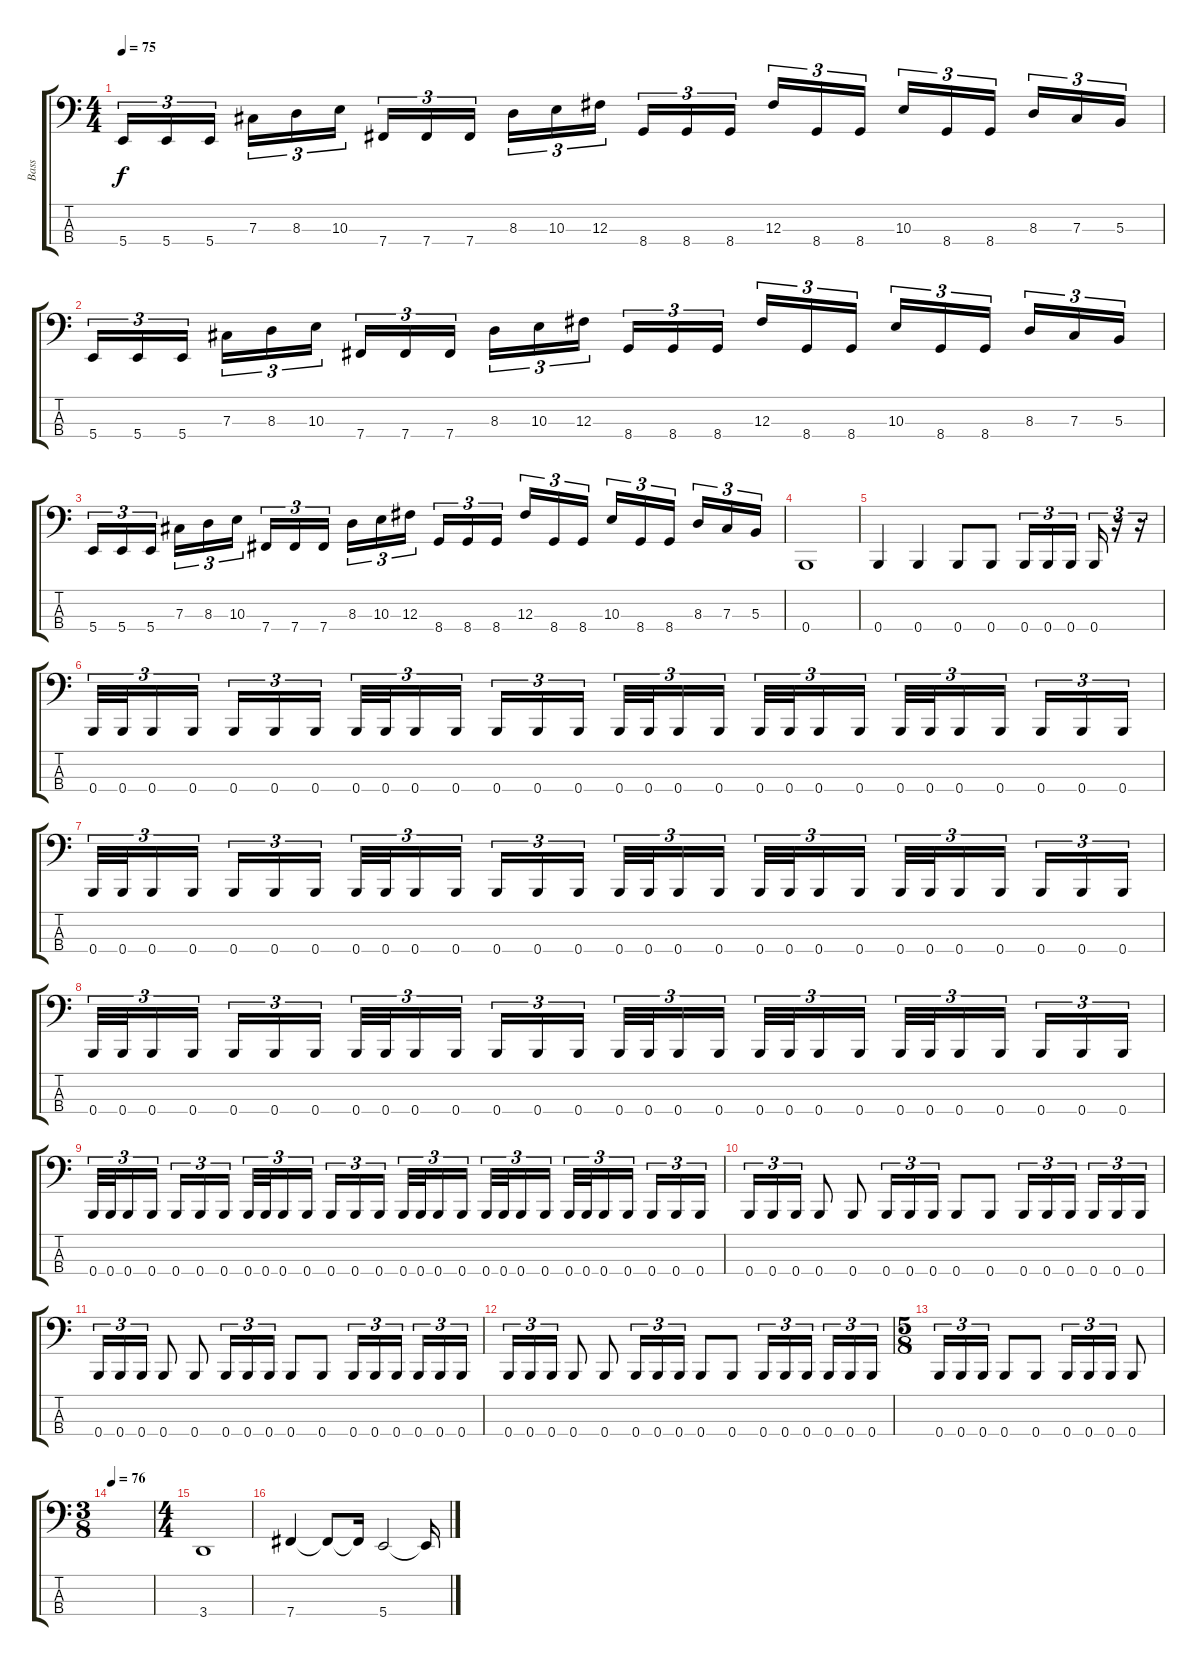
\track ("Bass" "Bass") {instrument electricbasspick}
\staff {score tabs}
\tuning (E2 B1 Gb1 B0) {hide}
\ts (4 4)
\tempo 75
\clef f4
\ks c
5.4.16{tu (3 2) dy f} 5.4.16{tu (3 2)} 5.4.16{tu (3 2) beam splitsecondary} 7.3.16{tu (3 2)} 8.3.16{tu (3 2)} 10.3.16{tu (3 2)} 7.4.16{tu (3 2)} 7.4.16{tu (3 2)} 7.4.16{tu (3 2) beam splitsecondary} 8.3.16{tu (3 2)} 10.3.16{tu (3 2)} 12.3.16{tu (3 2)} 8.4.16{tu (3 2)} 8.4.16{tu (3 2)} 8.4.16{tu (3 2) beam splitsecondary} 12.3.16{tu (3 2)} 8.4.16{tu (3 2)} 8.4.16{tu (3 2)} 10.3.16{tu (3 2)} 8.4.16{tu (3 2)} 8.4.16{tu (3 2) beam splitsecondary} 8.3.16{tu (3 2)} 7.3.16{tu (3 2)} 5.3.16{tu (3 2)} |
5.4.16{tu (3 2)} 5.4.16{tu (3 2)} 5.4.16{tu (3 2) beam splitsecondary} 7.3.16{tu (3 2)} 8.3.16{tu (3 2)} 10.3.16{tu (3 2)} 7.4.16{tu (3 2)} 7.4.16{tu (3 2)} 7.4.16{tu (3 2) beam splitsecondary} 8.3.16{tu (3 2)} 10.3.16{tu (3 2)} 12.3.16{tu (3 2)} 8.4.16{tu (3 2)} 8.4.16{tu (3 2)} 8.4.16{tu (3 2) beam splitsecondary} 12.3.16{tu (3 2)} 8.4.16{tu (3 2)} 8.4.16{tu (3 2)} 10.3.16{tu (3 2)} 8.4.16{tu (3 2)} 8.4.16{tu (3 2) beam splitsecondary} 8.3.16{tu (3 2)} 7.3.16{tu (3 2)} 5.3.16{tu (3 2)} |
5.4.16{tu (3 2)} 5.4.16{tu (3 2)} 5.4.16{tu (3 2) beam splitsecondary} 7.3.16{tu (3 2)} 8.3.16{tu (3 2)} 10.3.16{tu (3 2)} 7.4.16{tu (3 2)} 7.4.16{tu (3 2)} 7.4.16{tu (3 2) beam splitsecondary} 8.3.16{tu (3 2)} 10.3.16{tu (3 2)} 12.3.16{tu (3 2)} 8.4.16{tu (3 2)} 8.4.16{tu (3 2)} 8.4.16{tu (3 2) beam splitsecondary} 12.3.16{tu (3 2)} 8.4.16{tu (3 2)} 8.4.16{tu (3 2)} 10.3.16{tu (3 2)} 8.4.16{tu (3 2)} 8.4.16{tu (3 2) beam splitsecondary} 8.3.16{tu (3 2)} 7.3.16{tu (3 2)} 5.3.16{tu (3 2)} |
0.4.1 |
0.4.4 0.4.4 0.4.8 0.4.8 0.4.16{tu (3 2)} 0.4.16{tu (3 2)} 0.4.16{tu (3 2) beam splitsecondary} 0.4.16{tu (3 2)} r.16{tu (3 2)} r.16{tu (3 2)} |
0.4.32{tu (3 2)} 0.4.32{tu (3 2)} 0.4.16{tu (3 2)} 0.4.16{tu (3 2) beam splitsecondary} 0.4.16{tu (3 2)} 0.4.16{tu (3 2)} 0.4.16{tu (3 2)} 0.4.32{tu (3 2)} 0.4.32{tu (3 2)} 0.4.16{tu (3 2)} 0.4.16{tu (3 2) beam splitsecondary} 0.4.16{tu (3 2)} 0.4.16{tu (3 2)} 0.4.16{tu (3 2)} 0.4.32{tu (3 2)} 0.4.32{tu (3 2)} 0.4.16{tu (3 2)} 0.4.16{tu (3 2) beam splitsecondary} 0.4.32{tu (3 2)} 0.4.32{tu (3 2)} 0.4.16{tu (3 2)} 0.4.16{tu (3 2)} 0.4.32{tu (3 2)} 0.4.32{tu (3 2)} 0.4.16{tu (3 2)} 0.4.16{tu (3 2) beam splitsecondary} 0.4.16{tu (3 2)} 0.4.16{tu (3 2)} 0.4.16{tu (3 2)} |
0.4.32{tu (3 2)} 0.4.32{tu (3 2)} 0.4.16{tu (3 2)} 0.4.16{tu (3 2) beam splitsecondary} 0.4.16{tu (3 2)} 0.4.16{tu (3 2)} 0.4.16{tu (3 2)} 0.4.32{tu (3 2)} 0.4.32{tu (3 2)} 0.4.16{tu (3 2)} 0.4.16{tu (3 2) beam splitsecondary} 0.4.16{tu (3 2)} 0.4.16{tu (3 2)} 0.4.16{tu (3 2)} 0.4.32{tu (3 2)} 0.4.32{tu (3 2)} 0.4.16{tu (3 2)} 0.4.16{tu (3 2) beam splitsecondary} 0.4.32{tu (3 2)} 0.4.32{tu (3 2)} 0.4.16{tu (3 2)} 0.4.16{tu (3 2)} 0.4.32{tu (3 2)} 0.4.32{tu (3 2)} 0.4.16{tu (3 2)} 0.4.16{tu (3 2) beam splitsecondary} 0.4.16{tu (3 2)} 0.4.16{tu (3 2)} 0.4.16{tu (3 2)} |
0.4.32{tu (3 2)} 0.4.32{tu (3 2)} 0.4.16{tu (3 2)} 0.4.16{tu (3 2) beam splitsecondary} 0.4.16{tu (3 2)} 0.4.16{tu (3 2)} 0.4.16{tu (3 2)} 0.4.32{tu (3 2)} 0.4.32{tu (3 2)} 0.4.16{tu (3 2)} 0.4.16{tu (3 2) beam splitsecondary} 0.4.16{tu (3 2)} 0.4.16{tu (3 2)} 0.4.16{tu (3 2)} 0.4.32{tu (3 2)} 0.4.32{tu (3 2)} 0.4.16{tu (3 2)} 0.4.16{tu (3 2) beam splitsecondary} 0.4.32{tu (3 2)} 0.4.32{tu (3 2)} 0.4.16{tu (3 2)} 0.4.16{tu (3 2)} 0.4.32{tu (3 2)} 0.4.32{tu (3 2)} 0.4.16{tu (3 2)} 0.4.16{tu (3 2) beam splitsecondary} 0.4.16{tu (3 2)} 0.4.16{tu (3 2)} 0.4.16{tu (3 2)} |
0.4.32{tu (3 2)} 0.4.32{tu (3 2)} 0.4.16{tu (3 2)} 0.4.16{tu (3 2) beam splitsecondary} 0.4.16{tu (3 2)} 0.4.16{tu (3 2)} 0.4.16{tu (3 2)} 0.4.32{tu (3 2)} 0.4.32{tu (3 2)} 0.4.16{tu (3 2)} 0.4.16{tu (3 2) beam splitsecondary} 0.4.16{tu (3 2)} 0.4.16{tu (3 2)} 0.4.16{tu (3 2)} 0.4.32{tu (3 2)} 0.4.32{tu (3 2)} 0.4.16{tu (3 2)} 0.4.16{tu (3 2) beam splitsecondary} 0.4.32{tu (3 2)} 0.4.32{tu (3 2)} 0.4.16{tu (3 2)} 0.4.16{tu (3 2)} 0.4.32{tu (3 2)} 0.4.32{tu (3 2)} 0.4.16{tu (3 2)} 0.4.16{tu (3 2) beam splitsecondary} 0.4.16{tu (3 2)} 0.4.16{tu (3 2)} 0.4.16{tu (3 2)} |
0.4.16{tu (3 2)} 0.4.16{tu (3 2)} 0.4.16{tu (3 2)} 0.4.8 0.4.8 0.4.16{tu (3 2)} 0.4.16{tu (3 2)} 0.4.16{tu (3 2)} 0.4.8 0.4.8 0.4.16{tu (3 2)} 0.4.16{tu (3 2)} 0.4.16{tu (3 2) beam splitsecondary} 0.4.16{tu (3 2)} 0.4.16{tu (3 2)} 0.4.16{tu (3 2)} |
0.4.16{tu (3 2)} 0.4.16{tu (3 2)} 0.4.16{tu (3 2)} 0.4.8 0.4.8 0.4.16{tu (3 2)} 0.4.16{tu (3 2)} 0.4.16{tu (3 2)} 0.4.8 0.4.8 0.4.16{tu (3 2)} 0.4.16{tu (3 2)} 0.4.16{tu (3 2) beam splitsecondary} 0.4.16{tu (3 2)} 0.4.16{tu (3 2)} 0.4.16{tu (3 2)} |
0.4.16{tu (3 2)} 0.4.16{tu (3 2)} 0.4.16{tu (3 2)} 0.4.8 0.4.8 0.4.16{tu (3 2)} 0.4.16{tu (3 2)} 0.4.16{tu (3 2)} 0.4.8 0.4.8 0.4.16{tu (3 2)} 0.4.16{tu (3 2)} 0.4.16{tu (3 2) beam splitsecondary} 0.4.16{tu (3 2)} 0.4.16{tu (3 2)} 0.4.16{tu (3 2)} |
\ts (5 8)
0.4.16{tu (3 2)} 0.4.16{tu (3 2)} 0.4.16{tu (3 2)} 0.4.8 0.4.8 0.4.16{tu (3 2)} 0.4.16{tu (3 2)} 0.4.16{tu (3 2)} 0.4.8 |
\ts (3 8)
\tempo 76
|
\ts (4 4)
3.4.1 |
7.4.4 7.4{t}.8 7.4{t}.16 5.4.2 5.4{t}.16
